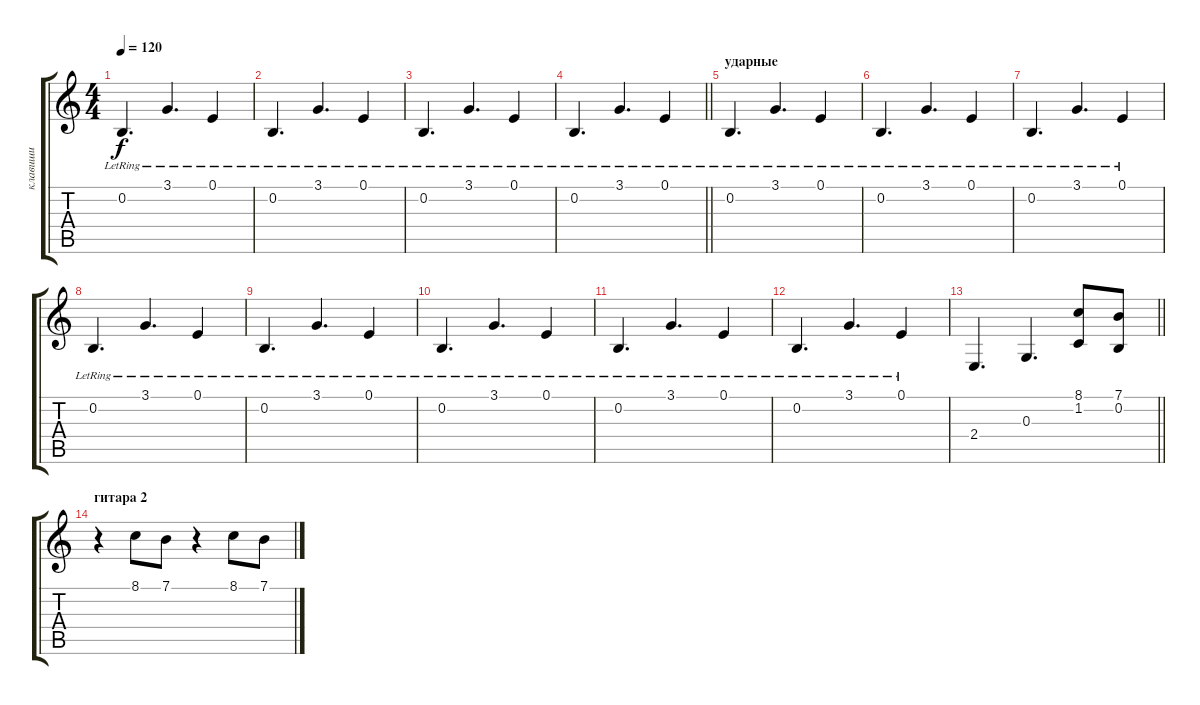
\track ("клавиши" "клавиши") {instrument acousticgrandpiano}
\staff {score tabs}
\tuning (E4 B3 G3 D3 A2 E2) {hide}
\ts (4 4)
\tempo 120
\clef g2
\ks c
0.2{lr}.4{d dy f} 3.1{lr}.4{d} 0.1{lr}.4 |
0.2{lr}.4{d} 3.1{lr}.4{d} 0.1{lr}.4 |
0.2{lr}.4{d} 3.1{lr}.4{d} 0.1{lr}.4 |
\barLineRight lightlight
0.2{lr}.4{d} 3.1{lr}.4{d} 0.1{lr}.4 |
\section ("" "ударные")
0.2{lr}.4{d volume 9} 3.1{lr}.4{d} 0.1{lr}.4 |
0.2{lr}.4{d} 3.1{lr}.4{d} 0.1{lr}.4 |
0.2{lr}.4{d} 3.1{lr}.4{d} 0.1{lr}.4 |
0.2{lr}.4{d} 3.1{lr}.4{d} 0.1{lr}.4 |
0.2{lr}.4{d} 3.1{lr}.4{d} 0.1{lr}.4 |
0.2{lr}.4{d} 3.1{lr}.4{d} 0.1{lr}.4 |
0.2{lr}.4{d} 3.1{lr}.4{d} 0.1{lr}.4 |
0.2{lr}.4{d} 3.1{lr}.4{d} 0.1{lr}.4 |
\barLineRight lightlight
2.4.4{d volume 13} 0.3.4{d} (8.1 1.2).8 (7.1 0.2).8 |
\section ("" "гитара 2")
r.4 8.1.8{volume 10} 7.1.8 r.4 8.1.8{volume 8} 7.1.8
